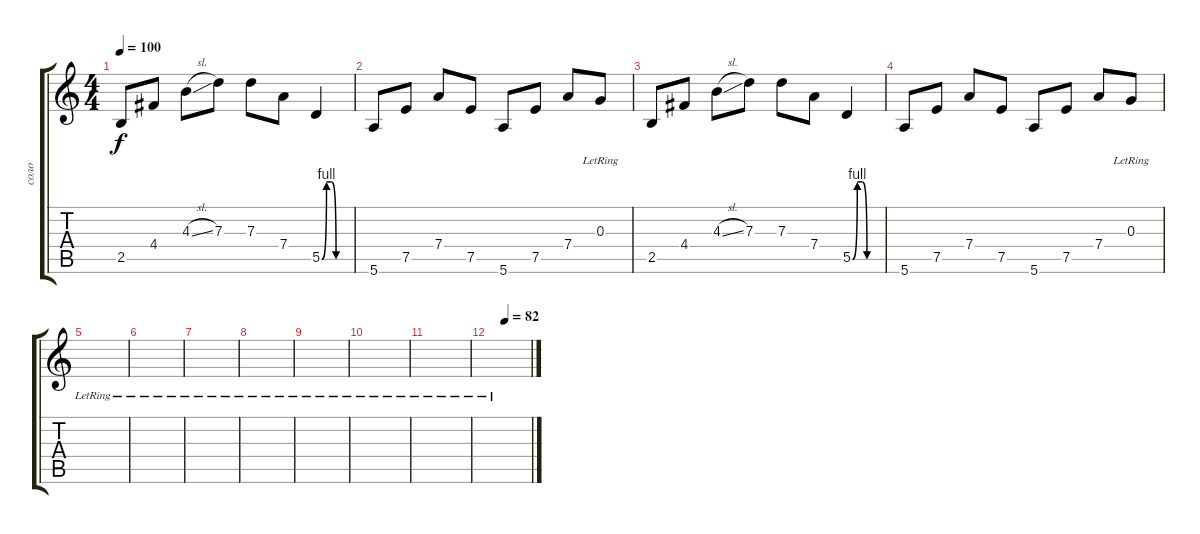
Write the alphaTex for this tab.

\track ("соло" "соло") {instrument acousticguitarsteel}
\staff {score tabs}
\tuning (E4 B3 G3 D3 A2 E2) {hide}
\ts (4 4)
\tempo 100
\clef g2
\ks c
2.5.8{dy f volume 16 instrument distortionguitar} 4.4.8 4.3{sl}.8 7.3.8 7.3.8 7.4.8 5.5{be (custom 0 0 10 4 20 4 30 0 60 0)}.4 |
5.6.8 7.5.8 7.4.8 7.5.8 5.6.8 7.5.8 7.4.8 0.3{lr}.8 |
2.5.8{volume 16 instrument distortionguitar} 4.4.8 4.3{sl}.8 7.3.8 7.3.8 7.4.8 5.5{be (custom 0 0 10 4 20 4 30 0 60 0)}.4 |
5.6.8 7.5.8 7.4.8 7.5.8 5.6.8 7.5.8 7.4.8 0.3{lr}.8 |
|
|
|
|
|
|
|
\tempo (82 0.375)
